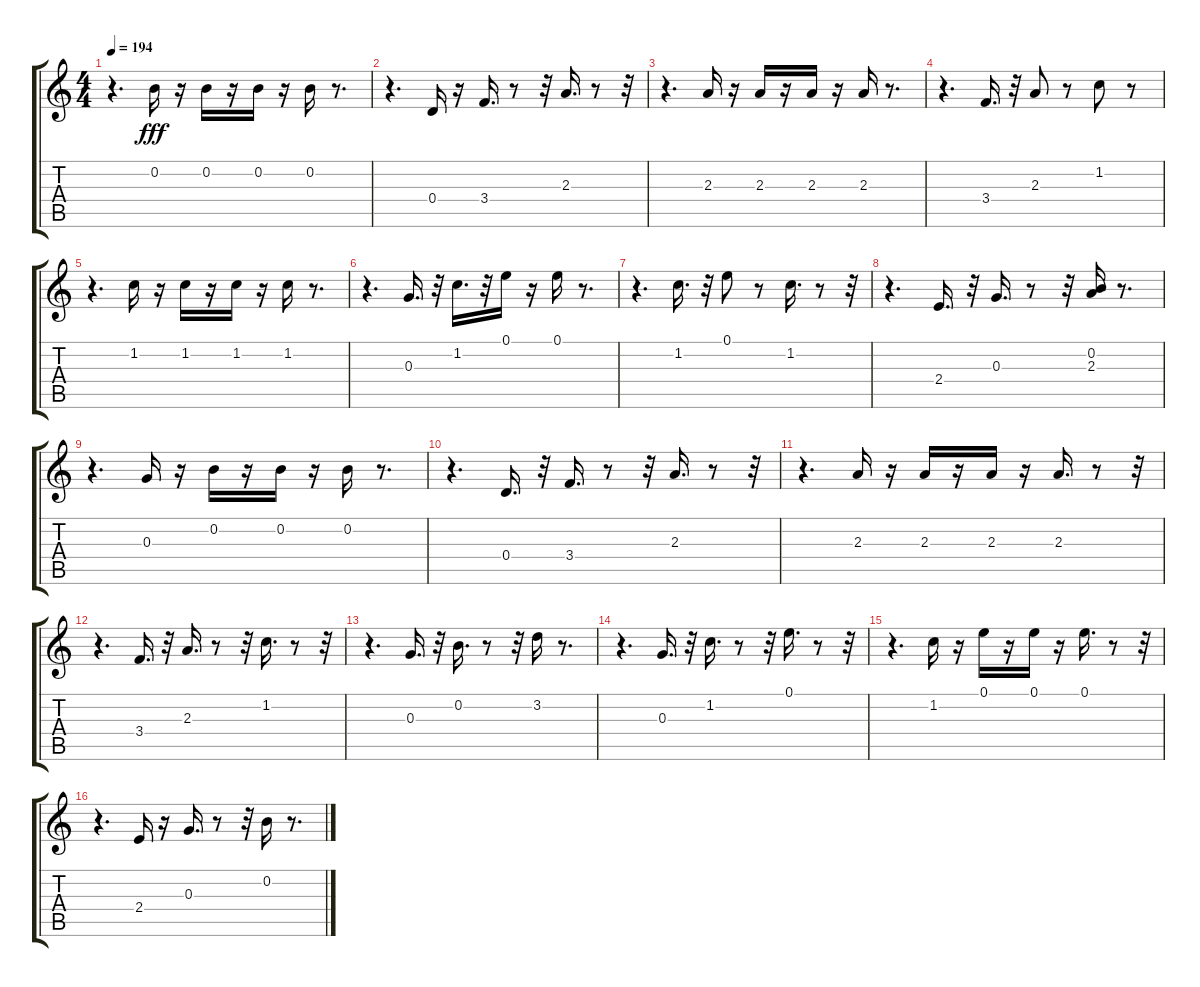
\track "" {instrument electricguitarmuted}
\staff {score tabs}
\tuning (E4 B3 G3 D3 A2 E2) {hide}
\ts (4 4)
\tempo 194
\clef g2
\ks c
r.4{d dy fff} 0.2.16 r.16 0.2.16 r.16 0.2.16 r.16 0.2.16 r.8{d} |
r.4{d} 0.4.16 r.16 3.4.16{d} r.8 r.32 2.3.16{d} r.8 r.32 |
r.4{d} 2.3.16 r.16 2.3.16 r.16 2.3.16 r.16 2.3.16 r.8{d} |
r.4{d} 3.4.16{d} r.32 2.3.8 r.8 1.2.8 r.8 |
r.4{d} 1.2.16 r.16 1.2.16 r.16 1.2.16 r.16 1.2.16 r.8{d} |
r.4{d} 0.3.16{d} r.32 1.2.16{d} r.32 0.1.16 r.16 0.1.16 r.8{d} |
r.4{d} 1.2.16{d} r.32 0.1.8 r.8 1.2.16{d} r.8 r.32 |
r.4{d} 2.4.16{d} r.32 0.3.16{d} r.8 r.32 (0.2 2.3).16 r.8{d} |
r.4{d} 0.3.16 r.16 0.2.16 r.16 0.2.16 r.16 0.2.16 r.8{d} |
r.4{d} 0.4.16{d} r.32 3.4.16{d} r.8 r.32 2.3.16{d} r.8 r.32 |
r.4{d} 2.3.16 r.16 2.3.16 r.16 2.3.16 r.16 2.3.16{d} r.8 r.32 |
r.4{d} 3.4.16{d} r.32 2.3.16{d} r.8 r.32 1.2.16{d} r.8 r.32 |
r.4{d} 0.3.16{d} r.32 0.2.16{d} r.8 r.32 3.2.16 r.8{d} |
r.4{d} 0.3.16{d} r.32 1.2.16{d} r.8 r.32 0.1.16{d} r.8 r.32 |
r.4{d} 1.2.16 r.16 0.1.16 r.16 0.1.16 r.16 0.1.16{d} r.8 r.32 |
r.4{d} 2.4.16 r.16 0.3.16{d} r.8 r.32 0.2.16 r.8{d}
